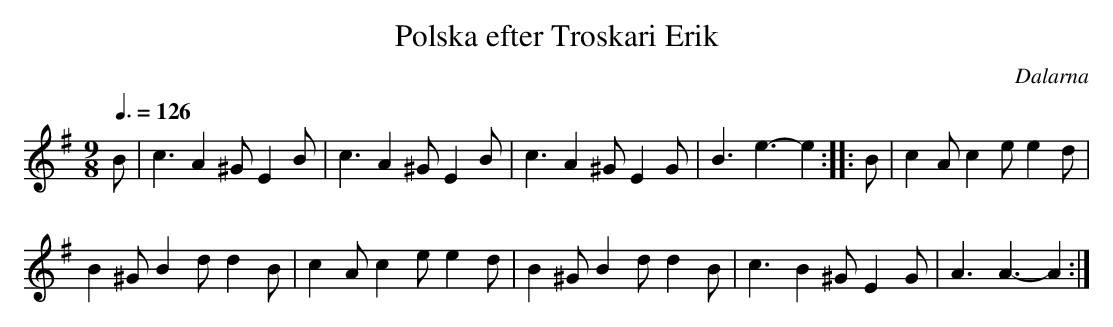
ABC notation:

X:1
T: Polska efter Troskari Erik
O: Dalarna
Q: 3/8=126
M: 9/8
L: 1/4
K: Ador
B/ | c3/2 A ^G/ E B/ | c3/2 A ^G/ E B/ | c3/2 A ^G/ E G/ | B3/2 e3/2- e :: B/ | c A/ c e/ e d/ |
B ^G/ B d/ d B/ | c A/ c e/ e d/ | B ^G/ B d/ d B/ | c3/2 B ^G/ E G/ | A3/2 A3/2- A :|
